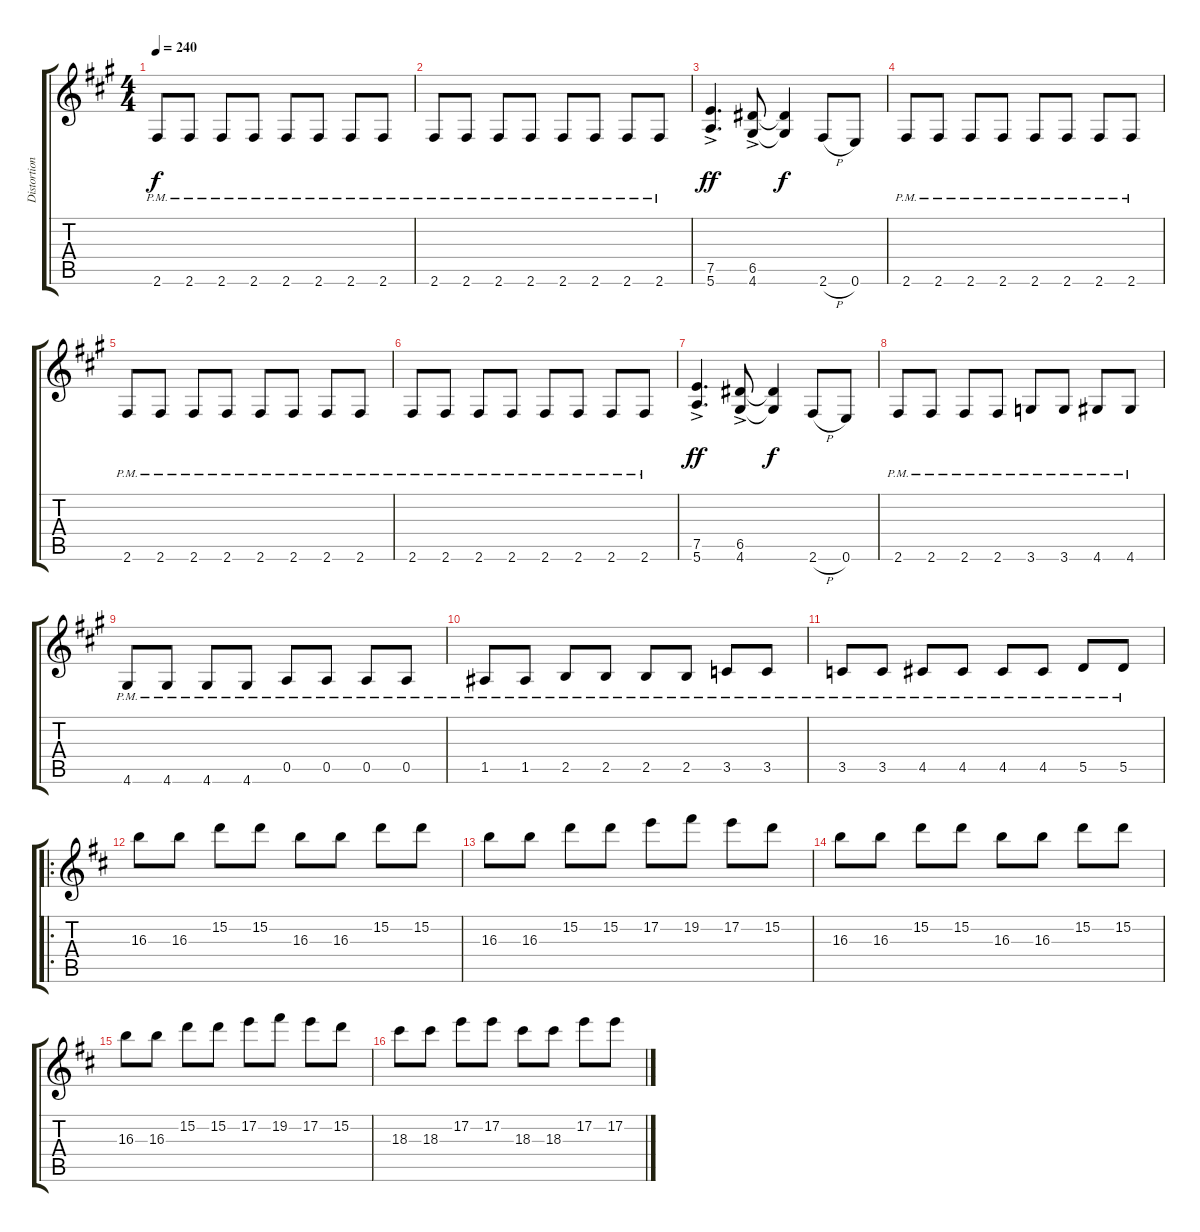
\track ("Distortion Gtr" "Distortion") {instrument distortionguitar}
\staff {score tabs}
\tuning (E4 B3 G3 D3 A2 E2) {hide}
\ts (4 4)
\tempo 240
\clef g2
\ks a
2.6{pm}.8{dy f} 2.6{pm}.8 2.6{pm}.8 2.6{pm}.8 2.6{pm}.8 2.6{pm}.8 2.6{pm}.8 2.6{pm}.8 |
2.6{pm}.8 2.6{pm}.8 2.6{pm}.8 2.6{pm}.8 2.6{pm}.8 2.6{pm}.8 2.6{pm}.8 2.6{pm}.8 |
(7.5{ac} 5.6{ac}).4{d dy ff} (6.5{ac} 4.6{ac}).8 (6.5{t} 4.6{t}).4{dy f} 2.6{h}.8 0.6.8 |
2.6{pm}.8 2.6{pm}.8 2.6{pm}.8 2.6{pm}.8 2.6{pm}.8 2.6{pm}.8 2.6{pm}.8 2.6{pm}.8 |
2.6{pm}.8 2.6{pm}.8 2.6{pm}.8 2.6{pm}.8 2.6{pm}.8 2.6{pm}.8 2.6{pm}.8 2.6{pm}.8 |
2.6{pm}.8 2.6{pm}.8 2.6{pm}.8 2.6{pm}.8 2.6{pm}.8 2.6{pm}.8 2.6{pm}.8 2.6{pm}.8 |
(7.5{ac} 5.6{ac}).4{d dy ff} (6.5{ac} 4.6{ac}).8 (6.5{t} 4.6{t}).4{dy f} 2.6{h}.8 0.6.8 |
2.6{pm}.8 2.6{pm}.8 2.6{pm}.8 2.6{pm}.8 3.6{pm}.8 3.6{pm}.8 4.6{pm}.8 4.6{pm}.8 |
4.6{pm}.8 4.6{pm}.8 4.6{pm}.8 4.6{pm}.8 0.5{pm}.8 0.5{pm}.8 0.5{pm}.8 0.5{pm}.8 |
1.5{pm}.8 1.5{pm}.8 2.5{pm}.8 2.5{pm}.8 2.5{pm}.8 2.5{pm}.8 3.5{pm}.8 3.5{pm}.8 |
3.5{pm}.8 3.5{pm}.8 4.5{pm}.8 4.5{pm}.8 4.5{pm}.8 4.5{pm}.8 5.5{pm}.8 5.5{pm}.8 |
\ro
\ks d
16.3.8 16.3.8 15.2.8 15.2.8 16.3.8 16.3.8 15.2.8 15.2.8 |
16.3.8 16.3.8 15.2.8 15.2.8 17.2.8 19.2.8 17.2.8 15.2.8 |
16.3.8 16.3.8 15.2.8 15.2.8 16.3.8 16.3.8 15.2.8 15.2.8 |
16.3.8 16.3.8 15.2.8 15.2.8 17.2.8 19.2.8 17.2.8 15.2.8 |
18.3.8 18.3.8 17.2.8 17.2.8 18.3.8 18.3.8 17.2.8 17.2.8
